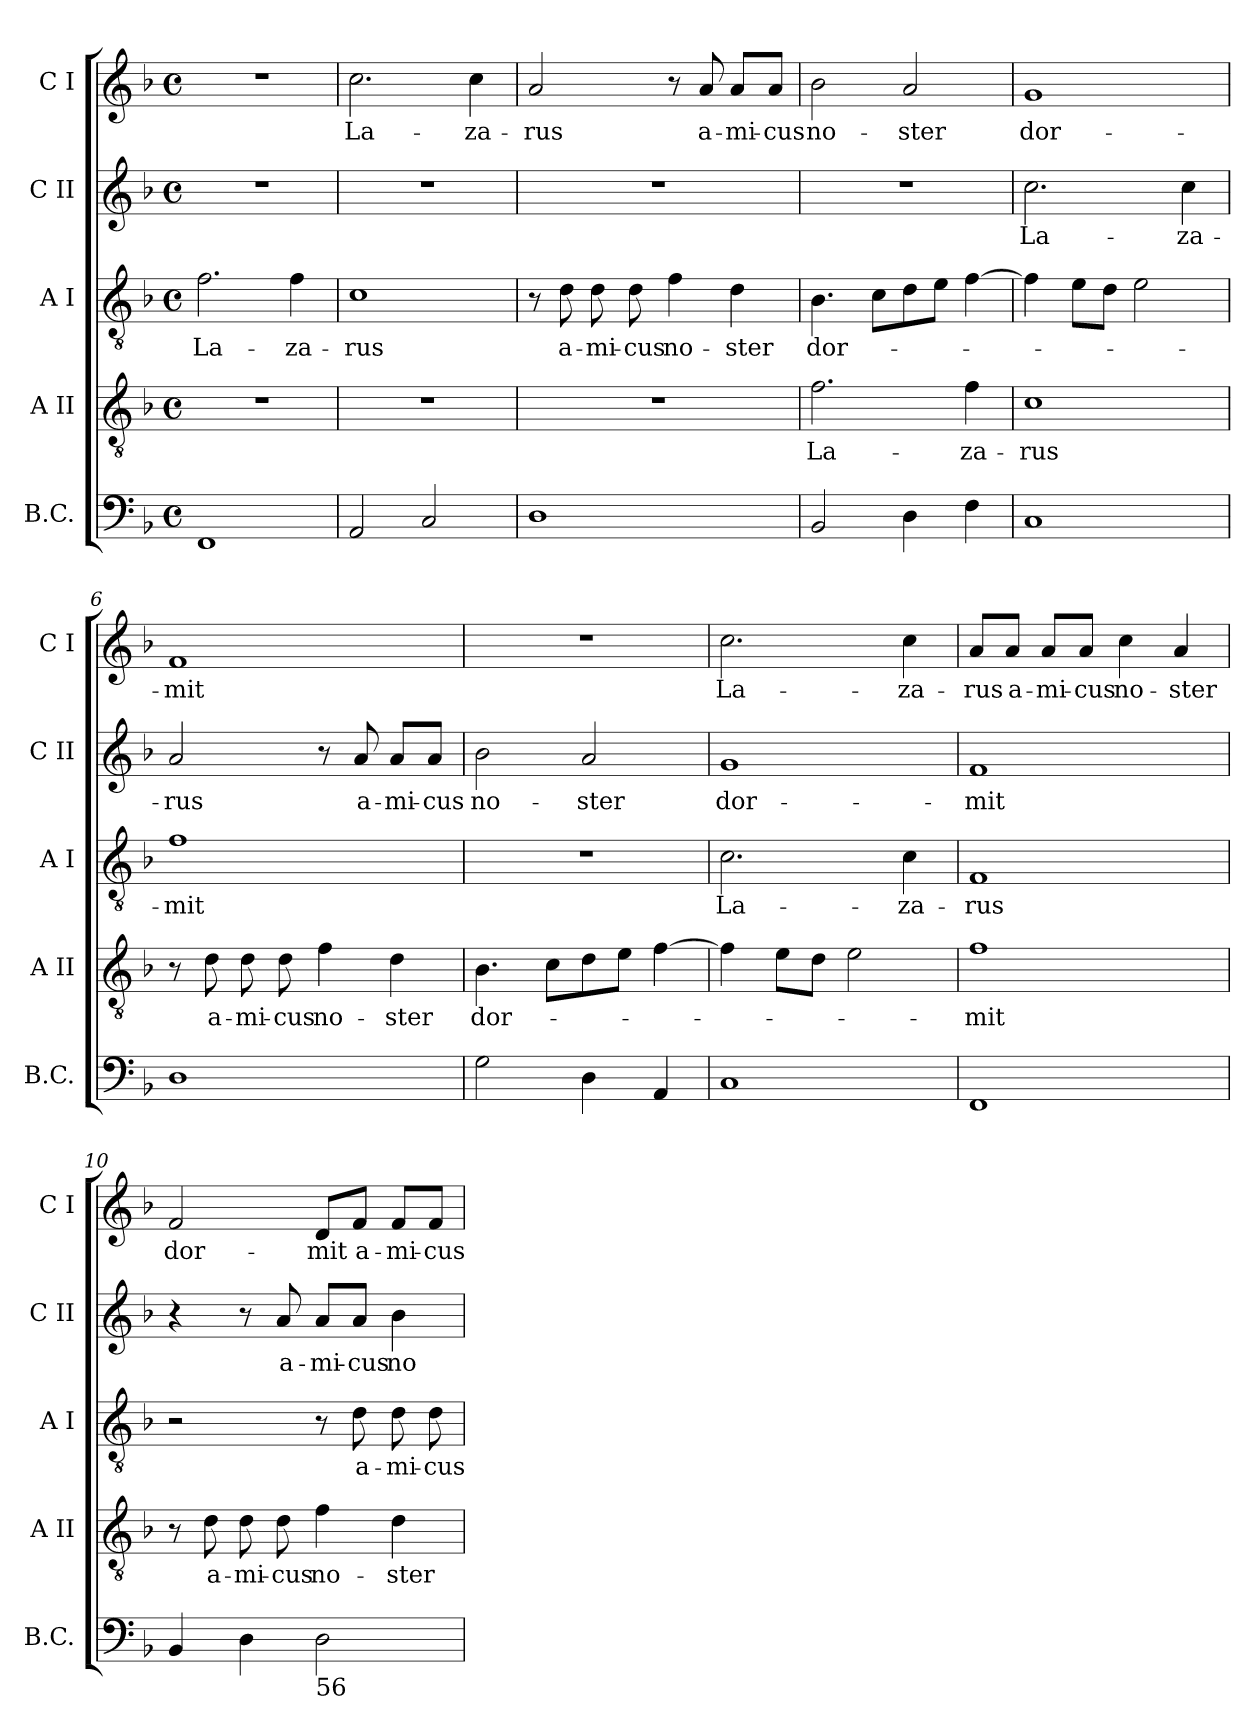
**kern	**kern	**text	**kern	**text	**kern	**text	**kern	**text
*part5	*part4	*part4	*part3	*part3	*part2	*part2	*part1	*part1
*staff5	*staff4	*staff4	*staff3	*staff3	*staff2	*staff2	*staff1	*staff1
*I"B.C.	*I"A II	*	*I"A I	*	*I"C II	*	*I"C I	*
*I'B.C.	*I'A II	*	*I'A I	*	*I'C II	*	*I'C I	*
*clefF4	*clefGv2	*	*clefGv2	*	*clefG2	*	*clefG2	*
*k[b-]	*k[b-]	*	*k[b-]	*	*k[b-]	*	*k[b-]	*
*F:	*F:	*	*F:	*	*F:	*	*F:	*
*M4/4	*M4/4	*	*M4/4	*	*M4/4	*	*M4/4	*
*met(c)	*met(c)	*	*met(c)	*	*met(c)	*	*met(c)	*
=1	=1	=1	=1	=1	=1	=1	=1	=1
!	!	!	!	!LO:LY:b	!	!	!	!
1FF	1r	.	2.f\	La-	1r	.	1r	.
!	!	!	!	!LO:LY:b	!	!	!	!
.	.	.	4f\	-za-	.	.	.	.
=2	=2	=2	=2	=2	=2	=2	=2	=2
!	!	!	!	!LO:LY:b	!	!	!	!LO:LY:b
2AA/	1r	.	1c	-rus	1r	.	2.cc\	La-
2C/	.	.	.	.	.	.	.	.
!	!	!	!	!	!	!	!	!LO:LY:b
.	.	.	.	.	.	.	4cc\	-za-
=3	=3	=3	=3	=3	=3	=3	=3	=3
!	!	!	!	!	!	!	!	!LO:LY:b
1D	1r	.	8r	.	1r	.	2a/	-rus
!	!	!	!	!LO:LY:b	!	!	!	!
.	.	.	8d\	a-	.	.	.	.
!	!	!	!	!LO:LY:b	!	!	!	!
.	.	.	8d\	-mi-	.	.	.	.
!	!	!	!	!LO:LY:b	!	!	!	!
.	.	.	8d\	-cus	.	.	.	.
!	!	!	!	!LO:LY:b	!	!	!	!
.	.	.	4f\	no-	.	.	8r	.
!	!	!	!	!	!	!	!	!LO:LY:b
.	.	.	.	.	.	.	8a/	a-
!	!	!	!	!LO:LY:b	!	!	!	!LO:LY:b
.	.	.	4d\	-ster	.	.	8a/L	-mi-
!	!	!	!	!	!	!	!	!LO:LY:b
.	.	.	.	.	.	.	8a/J	-cus
=4	=4	=4	=4	=4	=4	=4	=4	=4
!	!	!LO:LY:b	!	!LO:LY:b	!	!	!	!LO:LY:b
2BB-/	2.f\	La-	4.B-\	dor-	1r	.	2b-\	no-
.	.	.	8c\L	.	.	.	.	.
!	!	!	!	!	!	!	!	!LO:LY:b
4D\	.	.	8d\	.	.	.	2a/	-ster
.	.	.	8e\J	.	.	.	.	.
!	!	!LO:LY:b	!	!	!	!	!	!
4F\	4f\	-za-	[<4f\	.	.	.	.	.
!!LO:LB:g=z
=5	=5	=5	=5	=5	=5	=5	=5	=5
!	!	!LO:LY:b	!	!	!	!LO:LY:b	!	!LO:LY:b
1C	1c	-rus	4f\]	.	2.cc\	La-	1g	dor-
.	.	.	8e\L	.	.	.	.	.
.	.	.	8d\J	.	.	.	.	.
.	.	.	2e\	.	.	.	.	.
!	!	!	!	!	!	!LO:LY:b	!	!
.	.	.	.	.	4cc\	-za-	.	.
=6	=6	=6	=6	=6	=6	=6	=6	=6
!	!	!	!	!LO:LY:b	!	!LO:LY:b	!	!LO:LY:b
1D	8r	.	1f	-mit	2a/	-rus	1f	-mit
!	!	!LO:LY:b	!	!	!	!	!	!
.	8d\	a-	.	.	.	.	.	.
!	!	!LO:LY:b	!	!	!	!	!	!
.	8d\	-mi-	.	.	.	.	.	.
!	!	!LO:LY:b	!	!	!	!	!	!
.	8d\	-cus	.	.	.	.	.	.
!	!	!LO:LY:b	!	!	!	!	!	!
.	4f\	no-	.	.	8r	.	.	.
!	!	!	!	!	!	!LO:LY:b	!	!
.	.	.	.	.	8a/	a-	.	.
!	!	!LO:LY:b	!	!	!	!LO:LY:b	!	!
.	4d\	-ster	.	.	8a/L	-mi-	.	.
!	!	!	!	!	!	!LO:LY:b	!	!
.	.	.	.	.	8a/J	-cus	.	.
=7	=7	=7	=7	=7	=7	=7	=7	=7
!	!	!LO:LY:b	!	!	!	!LO:LY:b	!	!
2G\	4.B-\	dor-	1r	.	2b-\	no-	1r	.
.	8c\L	.	.	.	.	.	.	.
!	!	!	!	!	!	!LO:LY:b	!	!
4D\	8d\	.	.	.	2a/	-ster	.	.
.	8e\J	.	.	.	.	.	.	.
4AA/	[>4f\	.	.	.	.	.	.	.
=8	=8	=8	=8	=8	=8	=8	=8	=8
!	!	!	!	!LO:LY:b	!	!LO:LY:b	!	!LO:LY:b
1C	4f\]	.	2.c\	La-	1g	dor-	2.cc\	La-
.	8e\L	.	.	.	.	.	.	.
.	8d\J	.	.	.	.	.	.	.
.	2e\	.	.	.	.	.	.	.
!	!	!	!	!LO:LY:b	!	!	!	!LO:LY:b
.	.	.	4c\	-za-	.	.	4cc\	-za-
!!LO:PB:g=z
=9	=9	=9	=9	=9	=9	=9	=9	=9
!	!	!LO:LY:b	!	!LO:LY:b	!	!LO:LY:b	!	!LO:LY:b
1FF	1f	-mit	1F	-rus	1f	-mit	8a/L	-rus
!	!	!	!	!	!	!	!	!LO:LY:b
.	.	.	.	.	.	.	8a/J	a-
!	!	!	!	!	!	!	!	!LO:LY:b
.	.	.	.	.	.	.	8a/L	-mi-
!	!	!	!	!	!	!	!	!LO:LY:b
.	.	.	.	.	.	.	8a/J	-cus
!	!	!	!	!	!	!	!	!LO:LY:b
.	.	.	.	.	.	.	4cc\	no-
!	!	!	!	!	!	!	!	!LO:LY:b
.	.	.	.	.	.	.	4a/	-ster
=10	=10	=10	=10	=10	=10	=10	=10	=10
!	!	!	!	!	!	!	!	!LO:LY:b
4BB-/	8r	.	2r	.	4r	.	2f/	dor-
!	!	!LO:LY:b	!	!	!	!	!	!
.	8d\	a-	.	.	.	.	.	.
!	!	!LO:LY:b	!	!	!	!	!	!
4D\	8d\	-mi-	.	.	8r	.	.	.
!	!	!LO:LY:b	!	!	!	!LO:LY:b	!	!
.	8d\	-cus	.	.	8a/	a-	.	.
!LO:TX:b:t=56	!	!	!	!	!	!	!	!
!	!	!LO:LY:b	!	!	!	!LO:LY:b	!	!LO:LY:b
2D\	4f\	no-	8r	.	8a/L	-mi-	8d/L	-mit
!	!	!	!	!LO:LY:b	!	!LO:LY:b	!	!LO:LY:b
.	.	.	8d\	a-	8a/J	-cus	8f/J	a-
!	!	!LO:LY:b	!	!LO:LY:b	!	!LO:LY:b	!	!LO:LY:b
.	4d\	-ster	8d\	-mi-	4b-\	no-	8f/L	-mi-
!	!	!	!	!LO:LY:b	!	!	!	!LO:LY:b
.	.	.	8d\	-cus	.	.	8f/J	-cus
=	=	=	=	=	=	=	=	=
*-	*-	*-	*-	*-	*-	*-	*-	*-
